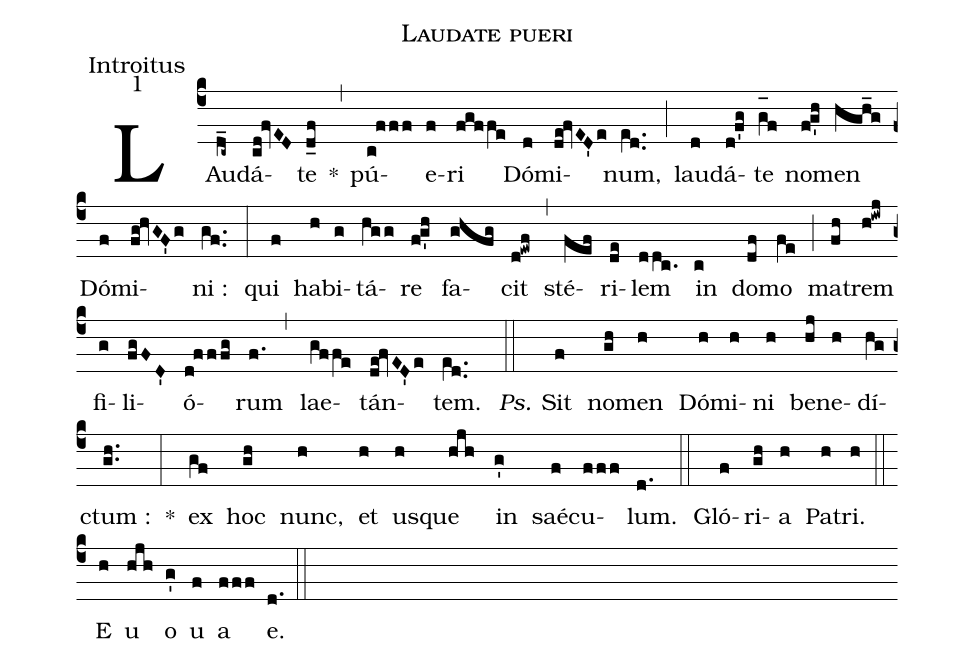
name:Laudate pueri;
office-part:Introitus;
mode:1;
%%
(c4) LAu(d_c~)dá(cd!fvED)te(d_f) *(,) pú(c!fff)e(f)ri(fgffe) Dó(d)mi(de!fvED'e)num,(e[ll:1]d..) (;) lau(d)dá(d!f'g)te(g_[oh:h]f) no(fg'h)men(hgh_g) Dó(f)mi(fg!hvGF'g)ni :(gf..) (:) qui(f) ha(h)bi(g)tá(hgg)re(fg'h) fa(ghfg)cit(d!ewf) (,) sté(fef)ri(de)lem(ddc.) in(c) do(df)mo(fe) (;) ma(fh)trem(h!iwj) fi(g)li(fgFD')ó(d!fffg)rum(f.) (,) lae(gffe)tán(de!fvED'e)tem.(e[ll:1]d..) (::)
<i>Ps.</i> Sit(f) no(gh)men(h) Dó(h)mi(h)ni(h) be(hj)ne(h)dí(hg)ctum :(gh..) *(:) ex(gf) hoc(gh) nunc,(h) et(h) us(h)que(hjh) in(g') saé(f)cu(fff)lum.(d.) (::) Gló(f)ri(gh)a(h) Pa(h)tri.(h) (::) <eu>E(h) u(hjh) o(g') u(f) a(fff) e.</eu>(d.) (::)
